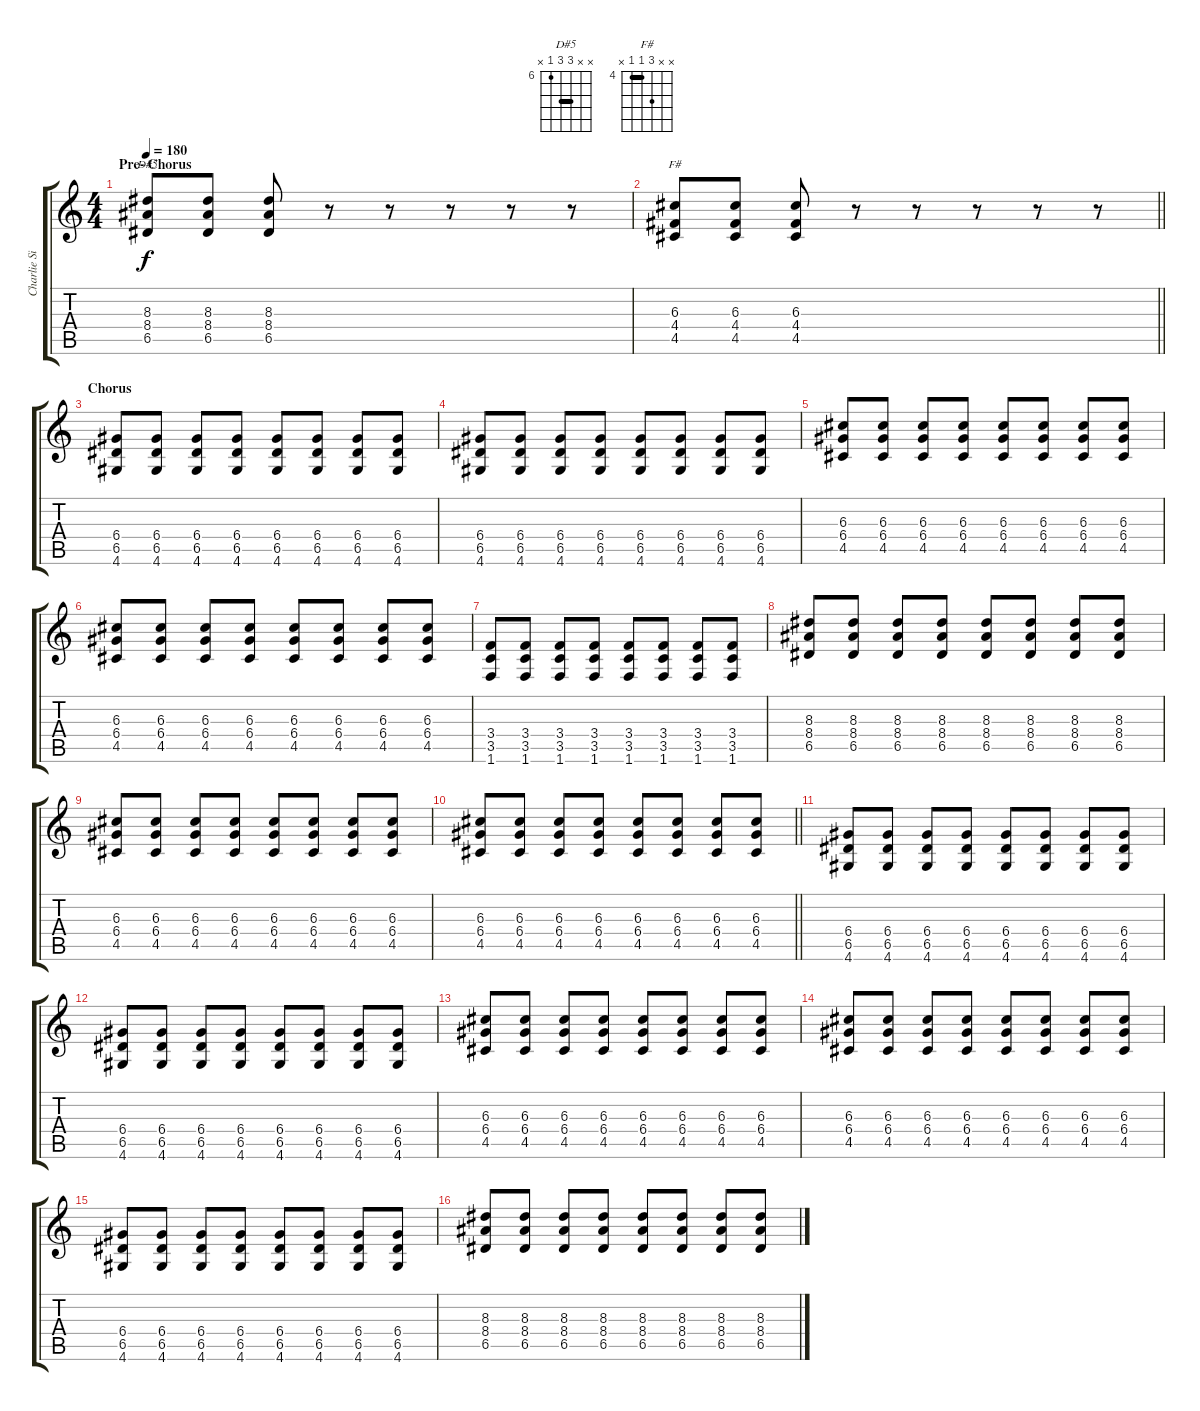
\track ("Charlie Simpson" "Charlie Si") {instrument distortionguitar}
\staff {score tabs}
\tuning (E4 B3 G3 D3 A2 E2) {hide}
\chord ("D#5" x x 8 8 6 x) {firstfret 6 barre 8}
\chord ("F#" x x 6 4 4 x) {firstfret 4 barre 4}
\ts (4 4)
\section ("" "Pre- Chorus")
\tempo 180
\clef g2
\ks c
(8.3 8.4 6.5).8{ch "D#5" dy f} (8.3 8.4 6.5).8 (8.3 8.4 6.5).8 r.8 r.8 r.8 r.8 r.8 |
\barLineRight lightlight
(6.3 4.4 4.5).8{ch "F#"} (6.3 4.4 4.5).8 (6.3 4.4 4.5).8 r.8 r.8 r.8 r.8 r.8 |
\section ("" "Chorus")
(6.4 6.5 4.6).8 (6.4 6.5 4.6).8 (6.4 6.5 4.6).8 (6.4 6.5 4.6).8 (6.4 6.5 4.6).8 (6.4 6.5 4.6).8 (6.4 6.5 4.6).8 (6.4 6.5 4.6).8 |
(6.4 6.5 4.6).8 (6.4 6.5 4.6).8 (6.4 6.5 4.6).8 (6.4 6.5 4.6).8 (6.4 6.5 4.6).8 (6.4 6.5 4.6).8 (6.4 6.5 4.6).8 (6.4 6.5 4.6).8 |
(6.3 6.4 4.5).8 (6.3 6.4 4.5).8 (6.3 6.4 4.5).8 (6.3 6.4 4.5).8 (6.3 6.4 4.5).8 (6.3 6.4 4.5).8 (6.3 6.4 4.5).8 (6.3 6.4 4.5).8 |
(6.3 6.4 4.5).8 (6.3 6.4 4.5).8 (6.3 6.4 4.5).8 (6.3 6.4 4.5).8 (6.3 6.4 4.5).8 (6.3 6.4 4.5).8 (6.3 6.4 4.5).8 (6.3 6.4 4.5).8 |
(3.4 3.5 1.6).8 (3.4 3.5 1.6).8 (3.4 3.5 1.6).8 (3.4 3.5 1.6).8 (3.4 3.5 1.6).8 (3.4 3.5 1.6).8 (3.4 3.5 1.6).8 (3.4 3.5 1.6).8 |
(8.3 8.4 6.5).8 (8.3 8.4 6.5).8 (8.3 8.4 6.5).8 (8.3 8.4 6.5).8 (8.3 8.4 6.5).8 (8.3 8.4 6.5).8 (8.3 8.4 6.5).8 (8.3 8.4 6.5).8 |
(6.3 6.4 4.5).8 (6.3 6.4 4.5).8 (6.3 6.4 4.5).8 (6.3 6.4 4.5).8 (6.3 6.4 4.5).8 (6.3 6.4 4.5).8 (6.3 6.4 4.5).8 (6.3 6.4 4.5).8 |
\barLineRight lightlight
(6.3 6.4 4.5).8 (6.3 6.4 4.5).8 (6.3 6.4 4.5).8 (6.3 6.4 4.5).8 (6.3 6.4 4.5).8 (6.3 6.4 4.5).8 (6.3 6.4 4.5).8 (6.3 6.4 4.5).8 |
(6.4 6.5 4.6).8 (6.4 6.5 4.6).8 (6.4 6.5 4.6).8 (6.4 6.5 4.6).8 (6.4 6.5 4.6).8 (6.4 6.5 4.6).8 (6.4 6.5 4.6).8 (6.4 6.5 4.6).8 |
(6.4 6.5 4.6).8 (6.4 6.5 4.6).8 (6.4 6.5 4.6).8 (6.4 6.5 4.6).8 (6.4 6.5 4.6).8 (6.4 6.5 4.6).8 (6.4 6.5 4.6).8 (6.4 6.5 4.6).8 |
(6.3 6.4 4.5).8 (6.3 6.4 4.5).8 (6.3 6.4 4.5).8 (6.3 6.4 4.5).8 (6.3 6.4 4.5).8 (6.3 6.4 4.5).8 (6.3 6.4 4.5).8 (6.3 6.4 4.5).8 |
(6.3 6.4 4.5).8 (6.3 6.4 4.5).8 (6.3 6.4 4.5).8 (6.3 6.4 4.5).8 (6.3 6.4 4.5).8 (6.3 6.4 4.5).8 (6.3 6.4 4.5).8 (6.3 6.4 4.5).8 |
(6.4 6.5 4.6).8 (6.4 6.5 4.6).8 (6.4 6.5 4.6).8 (6.4 6.5 4.6).8 (6.4 6.5 4.6).8 (6.4 6.5 4.6).8 (6.4 6.5 4.6).8 (6.4 6.5 4.6).8 |
(8.3 8.4 6.5).8 (8.3 8.4 6.5).8 (8.3 8.4 6.5).8 (8.3 8.4 6.5).8 (8.3 8.4 6.5).8 (8.3 8.4 6.5).8 (8.3 8.4 6.5).8 (8.3 8.4 6.5).8
